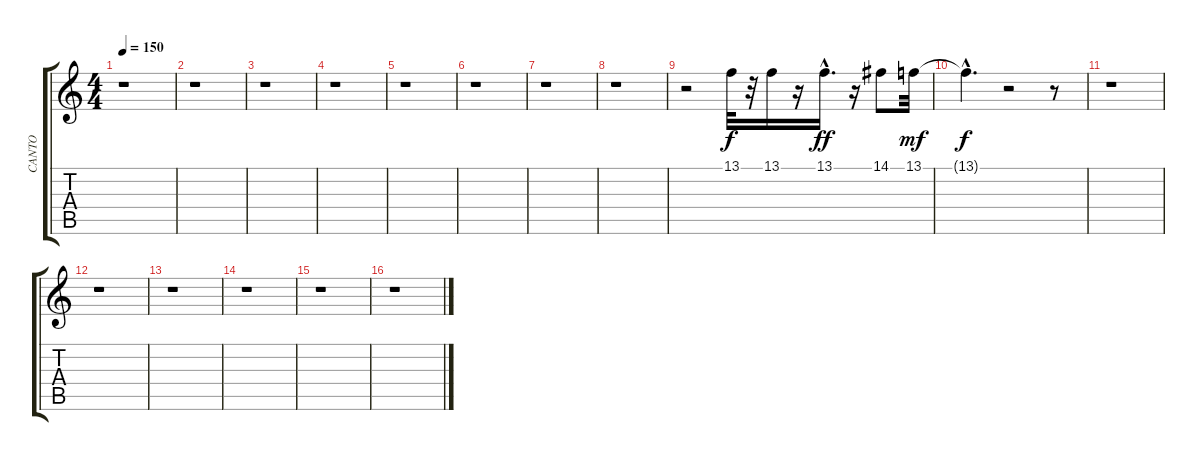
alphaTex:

\track ("CANTO" "CANTO") {instrument vibraphone}
\staff {score tabs}
\tuning (E4 B3 G3 D3 A2 E2) {hide}
\ts (4 4)
\tempo 150
\clef g2
\ks c
r.1{dy f instrument vibraphone} |
r.1 |
r.1 |
r.1 |
r.1 |
r.1 |
r.1 |
r.1 |
r.2 13.1.32 r.32 13.1.16 r.16 13.1{hac}.16{d dy ff} r.16 14.1.8 13.1.32{dy mf} |
13.1{hac t}.4{d dy f} r.2 r.8 |
r.1 |
r.1 |
r.1 |
r.1 |
r.1 |
r.1
